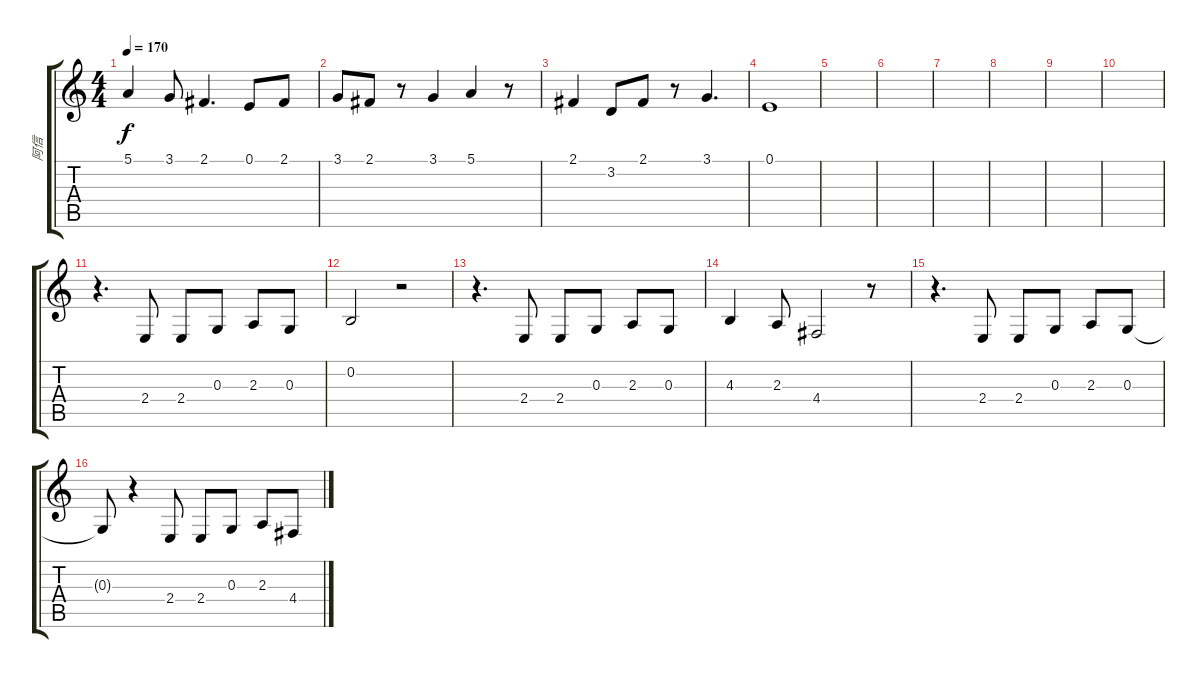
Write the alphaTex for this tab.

\track ("阿信" "阿信") {instrument flute}
\staff {score tabs}
\tuning (E4 B3 G3 D3 A2 E2) {hide}
\ts (4 4)
\tempo 170
\clef g2
\ks c
5.1{t}.4{dy f} 3.1.8 2.1.4{d} 0.1.8 2.1.8 |
3.1.8 2.1.8 r.8 3.1.4 5.1.4 r.8 |
2.1.4 3.2.8 2.1.8 r.8 3.1.4{d} |
0.1.1 |
|
|
|
|
|
|
r.4{d} 2.4.8 2.4.8 0.3.8 2.3.8 0.3.8 |
0.2.2 r.2 |
r.4{d} 2.4.8 2.4.8 0.3.8 2.3.8 0.3.8 |
4.3.4 2.3.8 4.4.2 r.8 |
r.4{d} 2.4.8 2.4.8 0.3.8 2.3.8 0.3.8 |
0.3{t}.8 r.4 2.4.8 2.4.8 0.3.8 2.3.8 4.4.8
